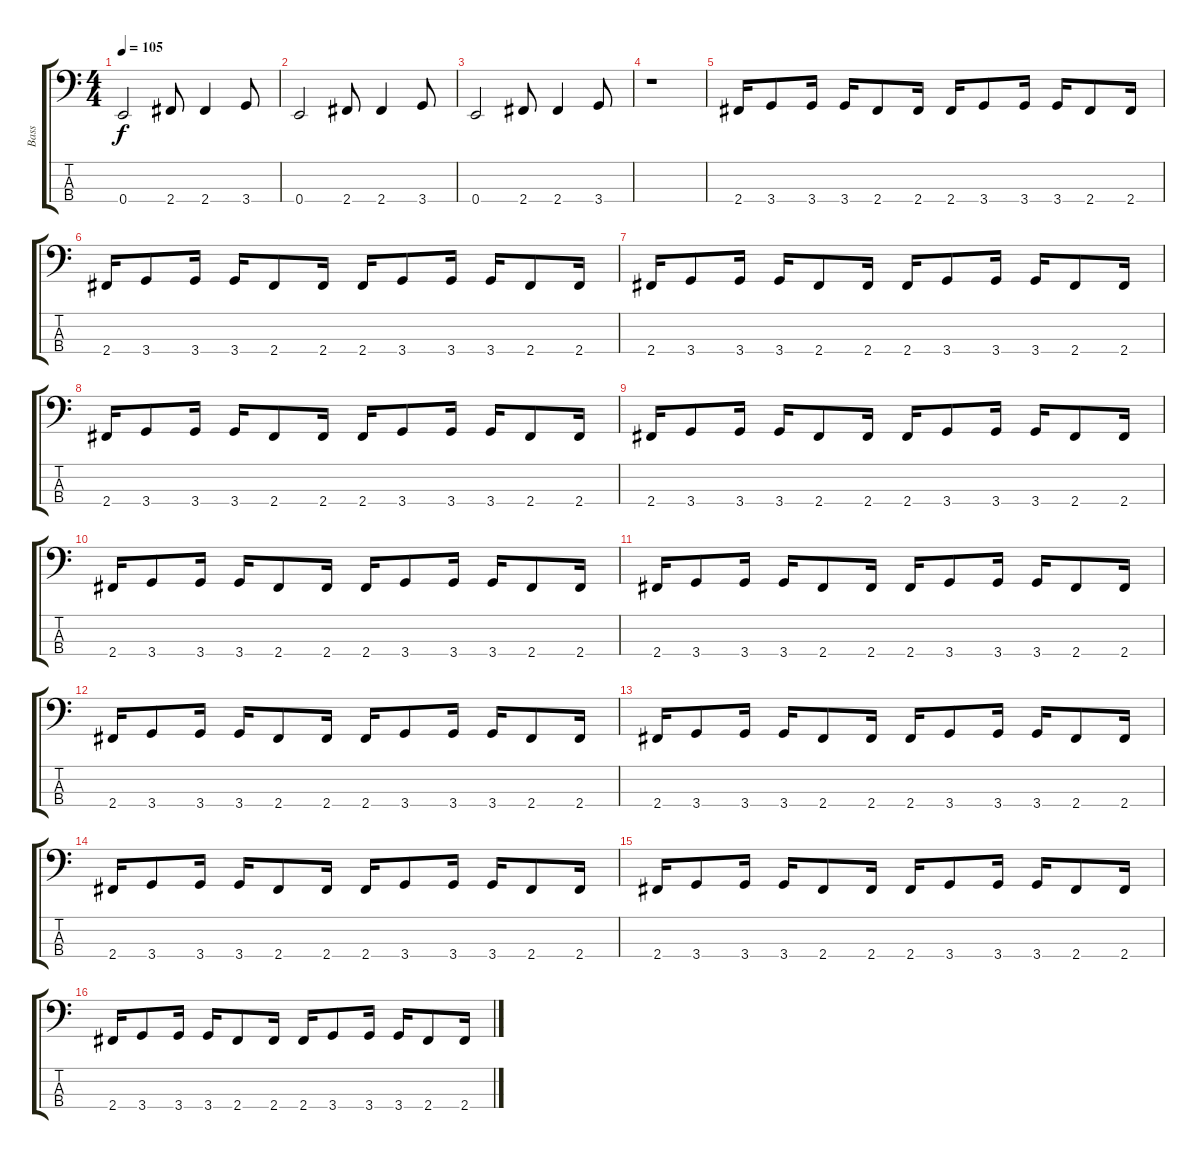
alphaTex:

\track ("Bass" "Bass") {instrument electricbasspick}
\staff {score tabs}
\tuning (G2 D2 A1 E1) {hide}
\ts (4 4)
\tempo 105
\clef f4
\ks c
0.4.2{dy f} 2.4.8 2.4.4 3.4.8 |
0.4.2 2.4.8 2.4.4 3.4.8 |
0.4.2 2.4.8 2.4.4 3.4.8 |
r.1 |
2.4.16{volume 7} 3.4.8 3.4.16 3.4.16 2.4.8 2.4.16 2.4.16 3.4.8 3.4.16 3.4.16 2.4.8 2.4.16 |
2.4.16 3.4.8 3.4.16 3.4.16 2.4.8 2.4.16 2.4.16 3.4.8 3.4.16 3.4.16 2.4.8 2.4.16 |
2.4.16 3.4.8 3.4.16 3.4.16 2.4.8 2.4.16 2.4.16 3.4.8 3.4.16 3.4.16 2.4.8 2.4.16 |
2.4.16 3.4.8 3.4.16 3.4.16 2.4.8 2.4.16 2.4.16 3.4.8 3.4.16 3.4.16 2.4.8 2.4.16 |
2.4.16 3.4.8 3.4.16 3.4.16 2.4.8 2.4.16 2.4.16 3.4.8 3.4.16 3.4.16 2.4.8 2.4.16 |
2.4.16 3.4.8 3.4.16 3.4.16 2.4.8 2.4.16 2.4.16 3.4.8 3.4.16 3.4.16 2.4.8 2.4.16 |
2.4.16 3.4.8 3.4.16 3.4.16 2.4.8 2.4.16 2.4.16 3.4.8 3.4.16 3.4.16 2.4.8 2.4.16 |
2.4.16 3.4.8 3.4.16 3.4.16 2.4.8 2.4.16 2.4.16 3.4.8 3.4.16 3.4.16 2.4.8 2.4.16 |
2.4.16 3.4.8 3.4.16 3.4.16 2.4.8 2.4.16 2.4.16 3.4.8 3.4.16 3.4.16 2.4.8 2.4.16 |
2.4.16 3.4.8 3.4.16 3.4.16 2.4.8 2.4.16 2.4.16 3.4.8 3.4.16 3.4.16 2.4.8 2.4.16 |
2.4.16 3.4.8 3.4.16 3.4.16 2.4.8 2.4.16 2.4.16 3.4.8 3.4.16 3.4.16 2.4.8 2.4.16 |
2.4.16 3.4.8 3.4.16 3.4.16 2.4.8 2.4.16 2.4.16 3.4.8 3.4.16 3.4.16 2.4.8 2.4.16
